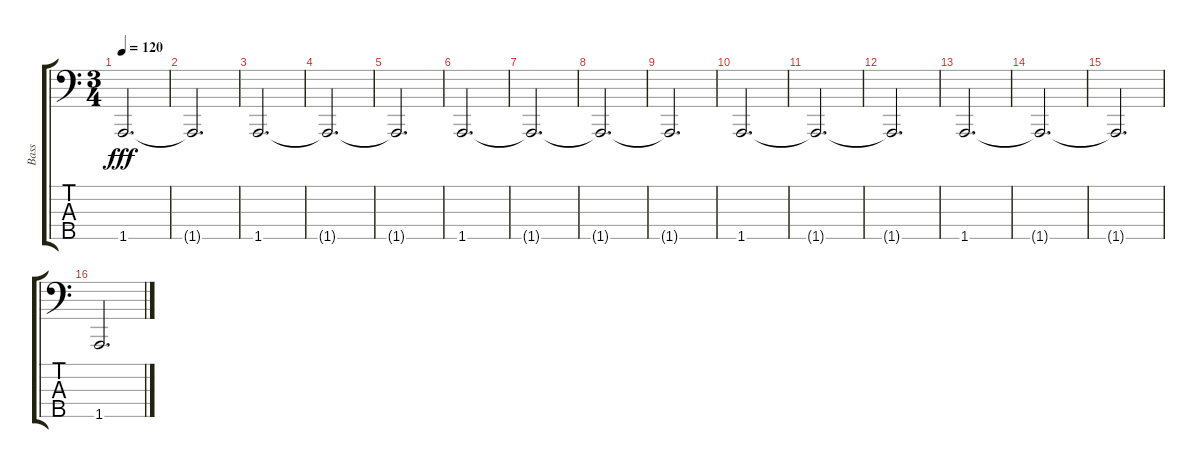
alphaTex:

\track ("Bass" "Bass") {instrument fretlessbass}
\staff {score tabs}
\tuning (F2 Db2 Ab1 Eb1 Ab0) {hide}
\ts (3 4)
\tempo 120
\clef f4
\ks c
1.5{t}.2{d dy fff} |
1.5{t}.2{d} |
1.5.2{d} |
1.5{t}.2{d} |
1.5{t}.2{d} |
1.5.2{d} |
1.5{t}.2{d} |
1.5{t}.2{d} |
1.5{t}.2{d} |
1.5.2{d} |
1.5{t}.2{d} |
1.5{t}.2{d} |
1.5.2{d} |
1.5{t}.2{d} |
1.5{t}.2{d} |
1.5.2{d}
